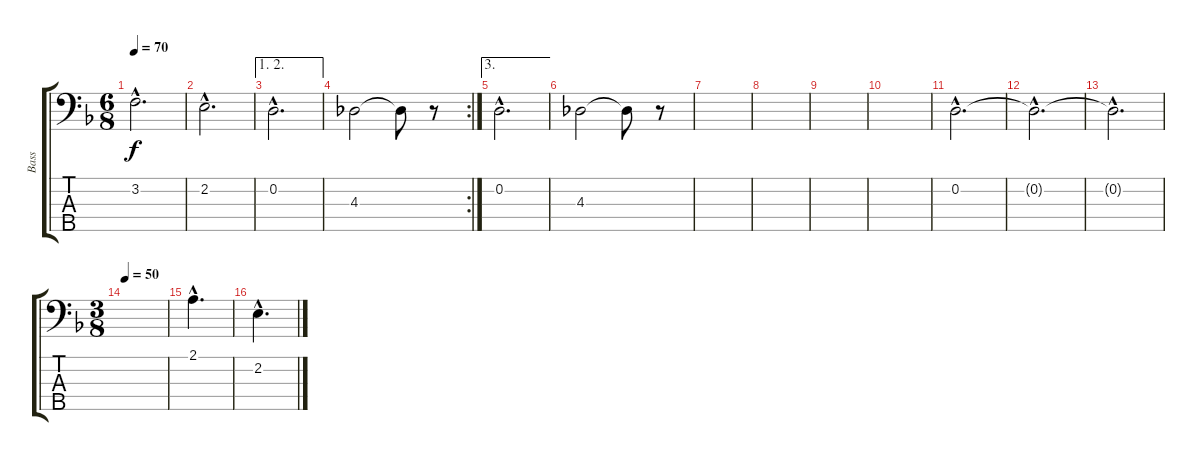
\track ("Bass" "Bass") {instrument acousticbass}
\staff {score tabs}
\tuning (G2 D2 A1 E1 A0) {hide}
\ts (6 8)
\tempo 70
\clef f4
\ks f
3.2{hac}.2{d dy f} |
2.2{hac}.2{d} |
\ae (1 2)
0.2{hac}.2{d} |
\rc 2
4.3.2 4.3{t}.8 r.8 |
\ae 3
0.2{hac}.2{d} |
4.3.2 4.3{t}.8 r.8 |
|
|
|
|
0.2{hac}.2{d} |
0.2{hac t}.2{d} |
0.2{hac t}.2{d} |
\ts (3 8)
\tempo 50
|
2.1{hac}.4{d} |
2.2{hac}.4{d}
